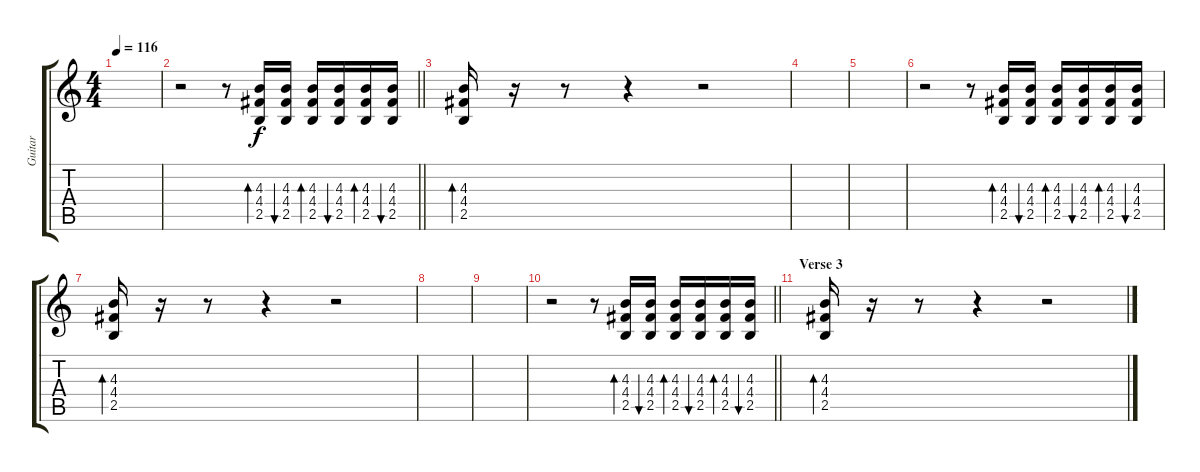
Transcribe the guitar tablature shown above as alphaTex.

\track ("Guitar" "Guitar") {mute instrument overdrivenguitar}
\staff {score tabs}
\tuning (E4 B3 G3 D3 A2 E2) {hide}
\ts (4 4)
\tempo 116
\clef g2
\ks c
|
\barLineRight lightlight
r.2 r.8 (4.3 4.4 2.5).16{bd 60} (4.3 4.4 2.5).16{bu 60} (4.3 4.4 2.5).16{bd 60} (4.3 4.4 2.5).16{bu 60} (4.3 4.4 2.5).16{bd 60} (4.3 4.4 2.5).16{bu 60} |
(4.3 4.4 2.5).16{bd 60} r.16 r.8 r.4 r.2 |
|
|
r.2 r.8 (4.3 4.4 2.5).16{bd 60} (4.3 4.4 2.5).16{bu 60} (4.3 4.4 2.5).16{bd 60} (4.3 4.4 2.5).16{bu 60} (4.3 4.4 2.5).16{bd 60} (4.3 4.4 2.5).16{bu 60} |
(4.3 4.4 2.5).16{bd 60} r.16 r.8 r.4 r.2 |
|
|
\barLineRight lightlight
r.2 r.8 (4.3 4.4 2.5).16{bd 60} (4.3 4.4 2.5).16{bu 60} (4.3 4.4 2.5).16{bd 60} (4.3 4.4 2.5).16{bu 60} (4.3 4.4 2.5).16{bd 60} (4.3 4.4 2.5).16{bu 60} |
\section ("" "Verse 3")
(4.3 4.4 2.5).16{bd 60} r.16 r.8 r.4 r.2
